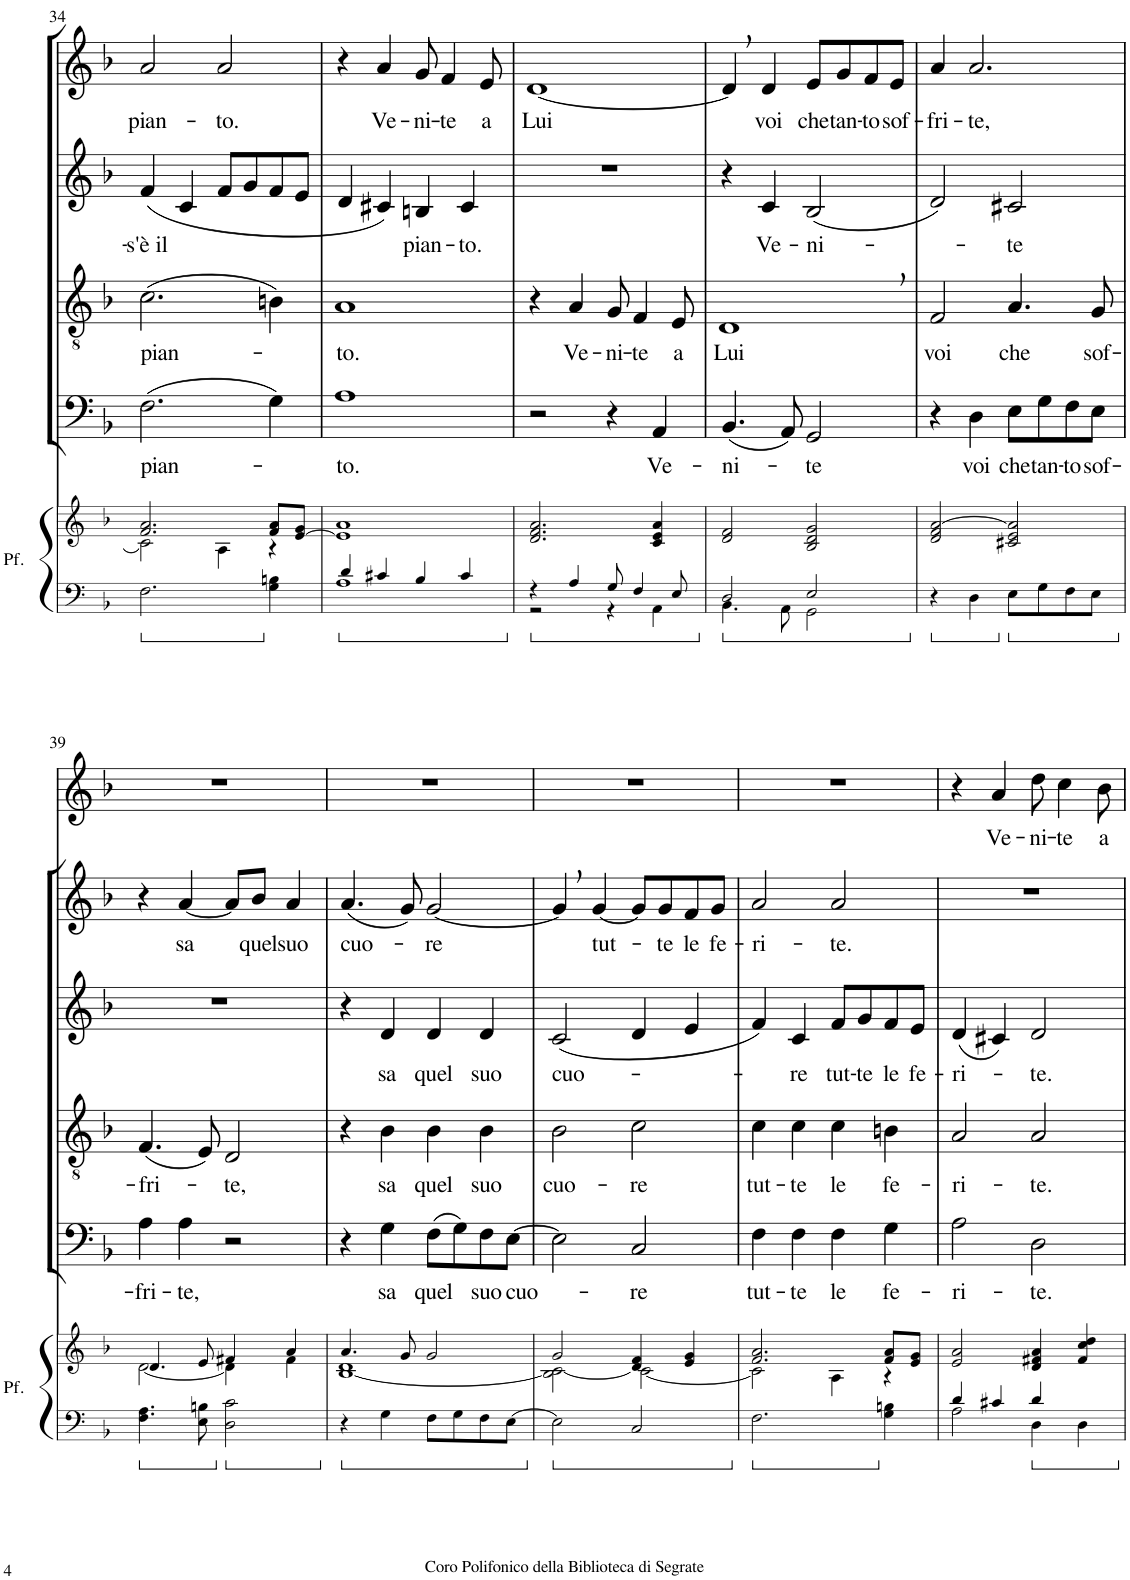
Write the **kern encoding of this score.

**kern	**kern	**kern	**text	**kern	**text	**kern	**text	**kern	**text	**kern	**text
*part6	*part6	*part5	*part5	*part4	*part4	*part3	*part3	*part2	*part2	*part1	*part1
*staff7	*staff6	*staff5	*staff5	*staff4	*staff4	*staff3	*staff3	*staff2	*staff2	*staff1	*staff1
*I"Piano	*	*I"Bassi	*	*I"Tenori	*	*I"Contralti	*	*I"Soprani	*	*I"Solista	*
!!LO:PB:g=z
*clefF4	*clefG2	*clefF4	*	*clefGv2	*	*clefG2	*	*clefG2	*	*clefG2	*
*k[b-]	*k[b-]	*k[b-]	*	*k[b-]	*	*k[b-]	*	*k[b-]	*	*k[b-]	*
*F:	*F:	*F:	*	*F:	*	*F:	*	*F:	*	*F:	*
*M4/4	*M4/4	*M4/4	*	*M4/4	*	*M4/4	*	*M4/4	*	*M4/4	*
*met(c)	*met(c)	*met(c)	*	*met(c)	*	*met(c)	*	*met(c)	*	*met(c)	*
=34	=34	=34	=34	=34	=34	=34	=34	=34	=34	=34	=34
*	*^	*	*	*	*	*	*	*	*	*	*
!	!	!	!	!LO:LY:b	!	!LO:LY:b	!	!LO:LY:b	!	!LO:LY:b	!	!
2.F\	2.f/ 2.a/	2c\]	(2.F\	pian-	(2.c\	pian-	(4f/	-s'è il	2a/	pian-	1r	.
.	.	.	.	.	.	.	4c/	.	.	.	.	.
!	!	!	!	!	!	!	!	!	!	!LO:LY:b	!	!
.	.	4A\	.	.	.	.	8f/L	.	2a/	-to.	.	.
.	.	.	.	.	.	.	8g/	.	.	.	.	.
4G\ 4Bn\	8f/ 8a/L	4r	4G\)	.	4Bn\)	.	8f/	.	.	.	.	.
.	[8e/ 8g/J	.	.	.	.	.	8e/J	.	.	.	.	.
*	*v	*v	*	*	*	*	*	*	*	*	*	*
=35	=35	=35	=35	=35	=35	=35	=35	=35	=35	=35	=35
*^	*	*	*	*	*	*	*	*	*	*	*
!	!	!	!	!LO:LY:b	!	!LO:LY:b	!	!	!	!	!	!
1A	4d/	1e] 1a	1A	-to.	1A	-to.	4d/	.	4r	.	1r	.
!	!	!	!	!	!	!	!	!	!	!LO:LY:b	!	!
.	4c#X/	.	.	.	.	.	4c#X/)	.	4a/	Ve-	.	.
!	!	!	!	!	!	!	!	!LO:LY:b	!	!LO:LY:b	!	!
.	4B-/	.	.	.	.	.	4Bn/	pian-	8g/	-ni-	.	.
!	!	!	!	!	!	!	!	!	!	!LO:LY:b	!	!
.	.	.	.	.	.	.	.	.	4f/	-te	.	.
!	!	!	!	!	!	!	!	!LO:LY:b	!	!	!	!
.	4c#/	.	.	.	.	.	4c#/	-to.	.	.	.	.
!	!	!	!	!	!	!	!	!	!	!LO:LY:b	!	!
.	.	.	.	.	.	.	.	.	8e/	a	.	.
=36	=36	=36	=36	=36	=36	=36	=36	=36	=36	=36	=36	=36
!	!	!	!	!	!	!	!	!	!	!LO:LY:b	!	!
4r	2r	2.d/ 2.f/ 2.a/	2r	.	4r	.	1r	.	[1d	Lui	1r	.
!	!	!	!	!	!	!LO:LY:b	!	!	!	!	!	!
4A/	.	.	.	.	4A/	Ve-	.	.	.	.	.	.
!	!	!	!	!	!	!LO:LY:b	!	!	!	!	!	!
8G/	4r	.	4r	.	8G/	-ni-	.	.	.	.	.	.
!	!	!	!	!	!	!LO:LY:b	!	!	!	!	!	!
4F/	.	.	.	.	4F/	-te	.	.	.	.	.	.
!	!	!	!	!LO:LY:b	!	!	!	!	!	!	!	!
.	4AA\	4c/ 4e/ 4a/	4AA/	Ve-	.	.	.	.	.	.	.	.
!	!	!	!	!	!	!LO:LY:b	!	!	!	!	!	!
8E/	.	.	.	.	8E/	a	.	.	.	.	.	.
=37	=37	=37	=37	=37	=37	=37	=37	=37	=37	=37	=37	=37
!	!	!	!	!LO:LY:b	!	!LO:LY:b	!	!	!	!	!	!
2D/	4.BB-\	2d/ 2f/	(4.BB-/	-ni-	1D,	Lui	4r	.	4d,/]	.	1r	.
!	!	!	!	!	!	!	!	!LO:LY:b	!	!LO:LY:b	!	!
.	.	.	.	.	.	.	4c/	Ve-	4d/	voi	.	.
.	8AA\	.	8AA/)	.	.	.	.	.	.	.	.	.
!	!	!	!	!LO:LY:b	!	!	!	!LO:LY:b	!	!LO:LY:b	!	!
2E/	2GG\	2B-/ 2d/ 2g/	2GG/	-te	.	.	(2B-/	-ni-	8e/L	che	.	.
!	!	!	!	!	!	!	!	!	!	!LO:LY:b	!	!
.	.	.	.	.	.	.	.	.	8g/	tan-	.	.
!	!	!	!	!	!	!	!	!	!	!LO:LY:b	!	!
.	.	.	.	.	.	.	.	.	8f/	-to	.	.
!	!	!	!	!	!	!	!	!	!	!LO:LY:b	!	!
.	.	.	.	.	.	.	.	.	8e/J	sof-	.	.
*v	*v	*	*	*	*	*	*	*	*	*	*	*
=38	=38	=38	=38	=38	=38	=38	=38	=38	=38	=38	=38
!	!	!	!	!	!LO:LY:b	!	!	!	!LO:LY:b	!	!
4r	2d/ 2f/ [2a/	4r	.	2F/	voi	2d/)	.	4a/	-fri-	1r	.
!	!	!	!LO:LY:b	!	!	!	!	!	!LO:LY:b	!	!
4D\	.	4D\	voi	.	.	.	.	2.a/	-te,	.	.
!	!	!	!LO:LY:b	!	!LO:LY:b	!	!LO:LY:b	!	!	!	!
8E\L	2c#X/ 2e/ 2a/]	8E\L	che	4.A/	che	2c#X/	-te	.	.	.	.
!	!	!	!LO:LY:b	!	!	!	!	!	!	!	!
8G\	.	8G\	tan-	.	.	.	.	.	.	.	.
!	!	!	!LO:LY:b	!	!	!	!	!	!	!	!
8F\	.	8F\	-to	.	.	.	.	.	.	.	.
!	!	!	!LO:LY:b	!	!LO:LY:b	!	!	!	!	!	!
8E\J	.	8E\J	sof-	8G/	sof-	.	.	.	.	.	.
!!LO:LB:g=z
=39	=39	=39	=39	=39	=39	=39	=39	=39	=39	=39	=39
*	*^	*	*	*	*	*	*	*	*	*	*
!	!	!	!	!LO:LY:b	!	!LO:LY:b	!	!	!	!	!	!
4.F\ 4.A\	4.d/	[2d\	4A\	-fri-	(4.F/	-fri-	1r	.	4r	.	1r	.
!	!	!	!	!LO:LY:b	!	!	!	!	!	!LO:LY:b	!	!
.	.	.	4A\	-te,	.	.	.	.	[4a/	sa	.	.
8E\ 8Bn\	8e/	.	.	.	8E/)	.	.	.	.	.	.	.
!	!	!	!	!	!	!LO:LY:b	!	!	!	!	!	!
2D\ 2c\	4f#X/	4d\]	2r	.	2D/	-te,	.	.	8a/L]	.	.	.
!	!	!	!	!	!	!	!	!	!	!LO:LY:b	!	!
.	.	.	.	.	.	.	.	.	8b-/J	quel	.	.
!	!	!	!	!	!	!	!	!	!	!LO:LY:b	!	!
.	4a/	4f#\	.	.	.	.	.	.	4a/	suo	.	.
=40	=40	=40	=40	=40	=40	=40	=40	=40	=40	=40	=40	=40
!	!	!	!	!	!	!	!	!	!	!LO:LY:b	!	!
4r	4.a/	[1B- 1d	4r	.	4r	.	4r	.	(4.a/	cuo-	1r	.
!	!	!	!	!LO:LY:b	!	!LO:LY:b	!	!LO:LY:b	!	!	!	!
4G\	.	.	4G\	sa	4B-\	sa	4d/	sa	.	.	.	.
.	8g/	.	.	.	.	.	.	.	8g/)	.	.	.
!	!	!	!	!LO:LY:b	!	!LO:LY:b	!	!LO:LY:b	!	!LO:LY:b	!	!
8F\L	2g/	.	(8F\L	quel	4B-\	quel	4d/	quel	[2g/	-re	.	.
8G\	.	.	8G\)	.	.	.	.	.	.	.	.	.
!	!	!	!	!LO:LY:b	!	!LO:LY:b	!	!LO:LY:b	!	!	!	!
8F\	.	.	8F\	suo	4B-\	suo	4d/	suo	.	.	.	.
!	!	!	!	!LO:LY:b	!	!	!	!	!	!	!	!
[8E\J	.	.	[8E\J	cuo-	.	.	.	.	.	.	.	.
=41	=41	=41	=41	=41	=41	=41	=41	=41	=41	=41	=41	=41
!	!	!	!	!	!	!LO:LY:b	!	!LO:LY:b	!	!	!	!
2E\]	2g/	2B-\] [2c\	2E\]	.	2B-\	cuo-	(2c/	cuo-	4g,/]	.	1r	.
!	!	!	!	!	!	!	!	!	!	!LO:LY:b	!	!
.	.	.	.	.	.	.	.	.	[4g/	tut-	.	.
!	!	!	!	!LO:LY:b	!	!LO:LY:b	!	!	!	!	!	!
2C/	4d/ 4f/	2c\_	2C/	-re	2c\	-re	4d/	.	8g/L]	.	.	.
!	!	!	!	!	!	!	!	!	!	!LO:LY:b	!	!
.	.	.	.	.	.	.	.	.	8g/	-te	.	.
!	!	!	!	!	!	!	!	!	!	!LO:LY:b	!	!
.	4e/ 4g/	.	.	.	.	.	4e/	.	8f/	le	.	.
!	!	!	!	!	!	!	!	!	!	!LO:LY:b	!	!
.	.	.	.	.	.	.	.	.	8g/J	fe-	.	.
=42	=42	=42	=42	=42	=42	=42	=42	=42	=42	=42	=42	=42
!	!	!	!	!LO:LY:b	!	!LO:LY:b	!	!	!	!LO:LY:b	!	!
2.F\	2.f/ 2.a/	2c\]	4F\	tut-	4c\	tut-	4f/)	.	2a/	-ri-	1r	.
!	!	!	!	!LO:LY:b	!	!LO:LY:b	!	!LO:LY:b	!	!	!	!
.	.	.	4F\	-te	4c\	-te	4c/	-re	.	.	.	.
!	!	!	!	!LO:LY:b	!	!LO:LY:b	!	!LO:LY:b	!	!LO:LY:b	!	!
.	.	4A\	4F\	le	4c\	le	8f/L	tut-	2a/	-te.	.	.
!	!	!	!	!	!	!	!	!LO:LY:b	!	!	!	!
.	.	.	.	.	.	.	8g/	-te	.	.	.	.
!	!	!	!	!LO:LY:b	!	!LO:LY:b	!	!LO:LY:b	!	!	!	!
4G\ 4Bn\	8f/ 8a/L	4r	4G\	fe-	4Bn\	fe-	8f/	le	.	.	.	.
!	!	!	!	!	!	!	!	!LO:LY:b	!	!	!	!
.	8e/ 8g/J	.	.	.	.	.	8e/J	fe-	.	.	.	.
*	*v	*v	*	*	*	*	*	*	*	*	*	*
=43	=43	=43	=43	=43	=43	=43	=43	=43	=43	=43	=43
*^	*	*	*	*	*	*	*	*	*	*	*
!	!	!	!	!LO:LY:b	!	!LO:LY:b	!	!LO:LY:b	!	!	!	!
2A\	4d/	2e/ 2a/	2A\	-ri-	2A/	-ri-	(4d/	-ri-	1r	.	4r	.
!	!	!	!	!	!	!	!	!	!	!	!	!LO:LY:b
.	4c#X/	.	.	.	.	.	4c#X/)	.	.	.	4a/	Ve-
!	!	!	!	!LO:LY:b	!	!LO:LY:b	!	!LO:LY:b	!	!	!	!LO:LY:b
4D\	4d/	4d/ 4f#X/ 4a/	2D\	-te.	2A/	-te.	2d/	-te.	.	.	8dd\	-ni-
!	!	!	!	!	!	!	!	!	!	!	!	!LO:LY:b
.	.	.	.	.	.	.	.	.	.	.	4cc\	-te
4D\	4ryy	4f#/ 4cc/ 4dd/	.	.	.	.	.	.	.	.	.	.
!	!	!	!	!	!	!	!	!	!	!	!	!LO:LY:b
.	.	.	.	.	.	.	.	.	.	.	8b-\	a
*v	*v	*	*	*	*	*	*	*	*	*	*	*
=	=	=	=	=	=	=	=	=	=	=	=
*-	*-	*-	*-	*-	*-	*-	*-	*-	*-	*-	*-
